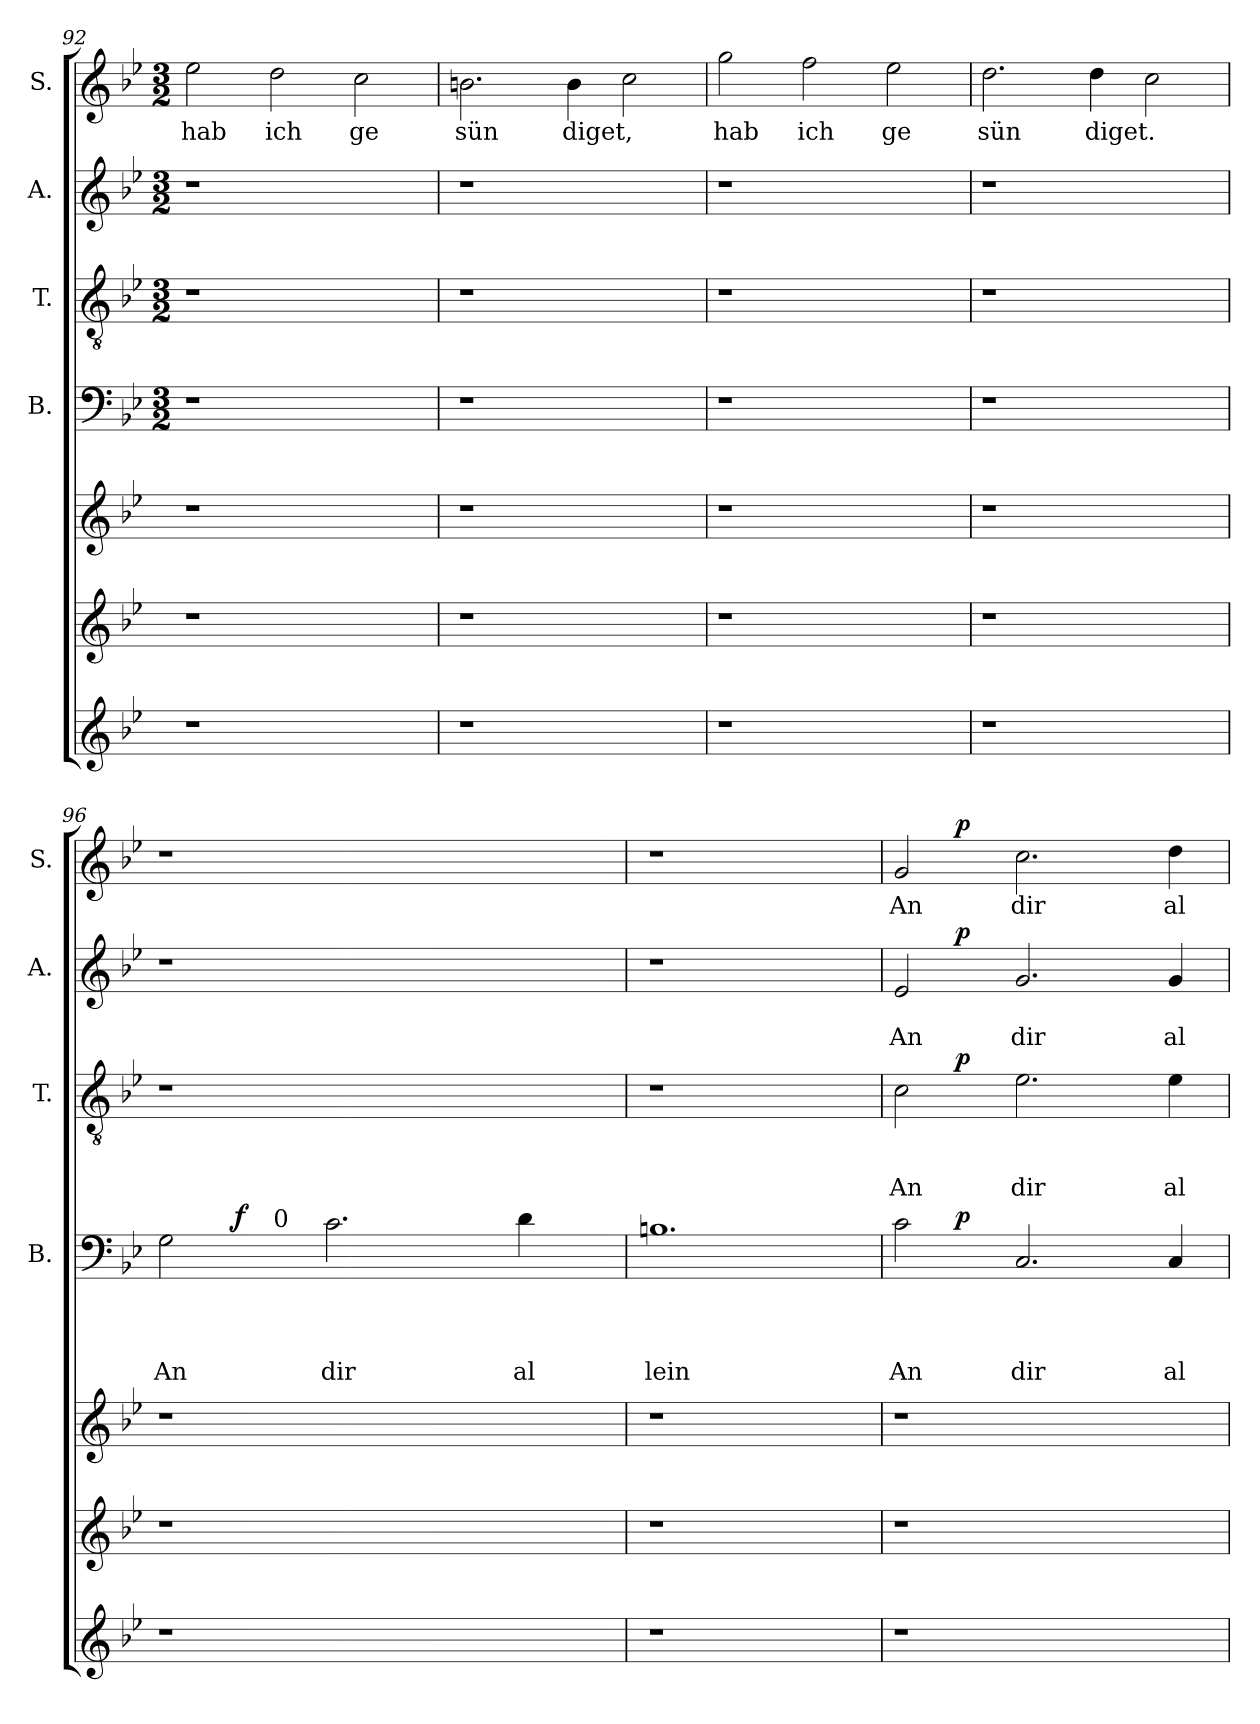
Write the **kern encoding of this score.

**kern	**kern	**kern	**kern	**text	**text	**text	**text	**dynam	**kern	**text	**text	**text	**dynam	**kern	**text	**text	**dynam	**kern	**text	**dynam
*part7	*part6	*part5	*part4	*part4	*part4	*part4	*part4	*part4	*part3	*part3	*part3	*part3	*part3	*part2	*part2	*part2	*part2	*part1	*part1	*part1
*staff7	*staff6	*staff5	*staff4	*staff4	*staff4	*staff4	*staff4	*staff4	*staff3	*staff3	*staff3	*staff3	*staff3	*staff2	*staff2	*staff2	*staff2	*staff1	*staff1	*staff1
*	*	*	*I"B.	*	*	*	*	*	*I"T.	*	*	*	*	*I"A.	*	*	*	*I"S.	*	*
*	*	*	*I'B.	*	*	*	*	*	*I'T.	*	*	*	*	*I'A.	*	*	*	*I'S.	*	*
*clefG2	*clefG2	*clefG2	*clefF4	*	*	*	*	*	*clefGv2	*	*	*	*	*clefG2	*	*	*	*clefG2	*	*
*k[b-e-]	*k[b-e-]	*k[b-e-]	*k[b-e-]	*	*	*	*	*	*k[b-e-]	*	*	*	*	*k[b-e-]	*	*	*	*k[b-e-]	*	*
*B-:	*B-:	*B-:	*B-:	*	*	*	*	*	*B-:	*	*	*	*	*B-:	*	*	*	*B-:	*	*
*	*	*	*M3/2	*	*	*	*	*	*M3/2	*	*	*	*	*M3/2	*	*	*	*M3/2	*	*
=92	=92	=92	=92	=92	=92	=92	=92	=92	=92	=92	=92	=92	=92	=92	=92	=92	=92	=92	=92	=92
!	!	!	!LO:N:vis=1	!	!	!	!	!	!LO:N:vis=1	!	!	!	!	!LO:N:vis=1	!	!	!	!	!LO:LY:b	!
1r	1r	1r	1.r	.	.	.	.	.	1.r	.	.	.	.	1.r	.	.	.	2ee-\	hab	.
!	!	!	!	!	!	!	!	!	!	!	!	!	!	!	!	!	!	!	!LO:LY:b	!
.	.	.	.	.	.	.	.	.	.	.	.	.	.	.	.	.	.	2dd\	ich	.
!	!	!	!	!	!	!	!	!	!	!	!	!	!	!	!	!	!	!	!LO:LY:b	!
2ryy	2ryy	2ryy	.	.	.	.	.	.	.	.	.	.	.	.	.	.	.	2cc\	ge	.
=93	=93	=93	=93	=93	=93	=93	=93	=93	=93	=93	=93	=93	=93	=93	=93	=93	=93	=93	=93	=93
!	!	!	!LO:N:vis=1	!	!	!	!	!	!LO:N:vis=1	!	!	!	!	!LO:N:vis=1	!	!	!	!	!LO:LY:b	!
1r	1r	1r	1.r	.	.	.	.	.	1.r	.	.	.	.	1.r	.	.	.	2.bn\	sün	.
!	!	!	!	!	!	!	!	!	!	!	!	!	!	!	!	!	!	!	!LO:LY:b	!
.	.	.	.	.	.	.	.	.	.	.	.	.	.	.	.	.	.	4b\	diget,	.
2ryy	2ryy	2ryy	.	.	.	.	.	.	.	.	.	.	.	.	.	.	.	2cc\	.	.
=94	=94	=94	=94	=94	=94	=94	=94	=94	=94	=94	=94	=94	=94	=94	=94	=94	=94	=94	=94	=94
!	!	!	!LO:N:vis=1	!	!	!	!	!	!LO:N:vis=1	!	!	!	!	!LO:N:vis=1	!	!	!	!	!LO:LY:b	!
1r	1r	1r	1.r	.	.	.	.	.	1.r	.	.	.	.	1.r	.	.	.	2gg\	hab	.
!	!	!	!	!	!	!	!	!	!	!	!	!	!	!	!	!	!	!	!LO:LY:b	!
.	.	.	.	.	.	.	.	.	.	.	.	.	.	.	.	.	.	2ff\	ich	.
!	!	!	!	!	!	!	!	!	!	!	!	!	!	!	!	!	!	!	!LO:LY:b	!
2ryy	2ryy	2ryy	.	.	.	.	.	.	.	.	.	.	.	.	.	.	.	2ee-\	ge	.
=95	=95	=95	=95	=95	=95	=95	=95	=95	=95	=95	=95	=95	=95	=95	=95	=95	=95	=95	=95	=95
!	!	!	!LO:N:vis=1	!	!	!	!	!	!LO:N:vis=1	!	!	!	!	!LO:N:vis=1	!	!	!	!	!LO:LY:b	!
1r	1r	1r	1.r	.	.	.	.	.	1.r	.	.	.	.	1.r	.	.	.	2.dd\	sün	.
!	!	!	!	!	!	!	!	!	!	!	!	!	!	!	!	!	!	!	!LO:LY:b	!
.	.	.	.	.	.	.	.	.	.	.	.	.	.	.	.	.	.	4dd\	diget.	.
2ryy	2ryy	2ryy	.	.	.	.	.	.	.	.	.	.	.	.	.	.	.	2cc\	.	.
!!LO:PB:g=z
=96	=96	=96	=96	=96	=96	=96	=96	=96	=96	=96	=96	=96	=96	=96	=96	=96	=96	=96	=96	=96
!	!	!	!	!	!	!	!LO:LY:b	!	!LO:N:vis=1	!	!	!	!	!LO:N:vis=1	!	!	!	!LO:N:vis=1	!	!
*	*	*	*^	*	*	*	*	*	*	*	*	*	*	*	*	*	*	*	*	*
*	*	*	*	*^	*	*	*	*	*	*	*	*	*	*	*	*	*	*	*	*	*
1r	1r	1r	2G\	6ryy	6ryy	.	.	.	An	.	1.r	.	.	.	.	1.r	.	.	.	1.r	.	.
.	.	.	.	24..ryy	12ryy	.	.	.	.	.	.	.	.	.	.	.	.	.	.	.	.	.
!	!	!	!	!	!	!	!	!	!	!LO:DY:a	!	!	!	!	!	!	!	!	!	!	!	!
.	.	.	.	3%2ryy	.	.	.	.	.	f	.	.	.	.	.	.	.	.	.	.	.	.
.	.	.	.	.	24ryy	.	.	.	.	.	.	.	.	.	.	.	.	.	.	.	.	.
.	.	.	.	.	96ryy	.	.	.	.	.	.	.	.	.	.	.	.	.	.	.	.	.
!	!	!	!	!	!LO:TX:a:t=0	!	!	!	!	!	!	!	!	!	!	!	!	!	!	!	!	!
.	.	.	.	.	3%2ryy	.	.	.	.	.	.	.	.	.	.	.	.	.	.	.	.	.
!	!	!	!	!	!	!	!	!	!LO:LY:b	!	!	!	!	!	!	!	!	!	!	!	!	!
.	.	.	2.c\	.	.	.	.	.	dir	.	.	.	.	.	.	.	.	.	.	.	.	.
.	.	.	.	3ryy	.	.	.	.	.	.	.	.	.	.	.	.	.	.	.	.	.	.
.	.	.	.	.	3ryy	.	.	.	.	.	.	.	.	.	.	.	.	.	.	.	.	.
2ryy	2ryy	2ryy	.	.	.	.	.	.	.	.	.	.	.	.	.	.	.	.	.	.	.	.
.	.	.	.	6ryy	.	.	.	.	.	.	.	.	.	.	.	.	.	.	.	.	.	.
!	!	!	!	!	!	!	!	!	!LO:LY:b	!	!	!	!	!	!	!	!	!	!	!	!	!
.	.	.	4d\	.	.	.	.	.	al	.	.	.	.	.	.	.	.	.	.	.	.	.
.	.	.	.	.	6ryy	.	.	.	.	.	.	.	.	.	.	.	.	.	.	.	.	.
.	.	.	.	12ryy	.	.	.	.	.	.	.	.	.	.	.	.	.	.	.	.	.	.
.	.	.	.	.	48.ryy	.	.	.	.	.	.	.	.	.	.	.	.	.	.	.	.	.
.	.	.	.	96ryy	.	.	.	.	.	.	.	.	.	.	.	.	.	.	.	.	.	.
=97	=97	=97	=97	=97	=97	=97	=97	=97	=97	=97	=97	=97	=97	=97	=97	=97	=97	=97	=97	=97	=97	=97
!	!	!	!	!	!	!	!	!	!LO:LY:b	!	!LO:N:vis=1	!	!	!	!	!LO:N:vis=1	!	!	!	!LO:N:vis=1	!	!
*	*	*	*v	*v	*v	*	*	*	*	*	*	*	*	*	*	*	*	*	*	*	*	*
1r	1r	1r	1.Bn	.	.	.	lein	.	1.r	.	.	.	.	1.r	.	.	.	1.r	.	.
2ryy	2ryy	2ryy	.	.	.	.	.	.	.	.	.	.	.	.	.	.	.	.	.	.
=98	=98	=98	=98	=98	=98	=98	=98	=98	=98	=98	=98	=98	=98	=98	=98	=98	=98	=98	=98	=98
!	!	!	!	!	!	!	!	!	!	!	!	!	!	!LO:TX:a:t=c	!	!	!	!	!	!
!	!	!	!	!	!	!	!	!	!LO:TX:a:t=c	!	!	!	!	!	!	!	!	!	!	!
!	!	!	!LO:TX:a:t=c	!	!	!	!	!	!	!	!	!	!	!	!	!	!	!	!	!
!	!	!	!	!	!	!	!LO:LY:b	!	!	!	!	!LO:LY:b	!	!	!	!LO:LY:b	!	!	!LO:LY:b	!
*	*	*	*^	*	*	*	*	*	*^	*	*	*	*	*^	*	*	*	*^	*	*
1r	1r	1r	2c\	4ryy	.	.	.	An	.	2c\	4ryy	.	.	An	.	2e-/	4ryy	.	An	.	2g/	4ryy	An	.
!	!	!	!	!	!	!	!	!	!LO:DY:a	!	!	!	!	!	!LO:DY:a	!	!	!	!	!LO:DY:a	!	!	!	!LO:DY:a
.	.	.	.	1ryy	.	.	.	.	p	.	1ryy	.	.	.	p	.	1ryy	.	.	p	.	1ryy	.	p
!	!	!	!	!	!	!	!	!LO:LY:b	!	!	!	!	!	!LO:LY:b	!	!	!	!	!LO:LY:b	!	!	!	!LO:LY:b	!
.	.	.	2.C/	.	.	.	.	dir	.	2.e-\	.	.	.	dir	.	2.g/	.	.	dir	.	2.cc\	.	dir	.
2ryy	2ryy	2ryy	.	.	.	.	.	.	.	.	.	.	.	.	.	.	.	.	.	.	.	.	.	.
!	!	!	!	!	!	!	!	!LO:LY:b	!	!	!	!	!	!LO:LY:b	!	!	!	!	!LO:LY:b	!	!	!	!LO:LY:b	!
.	.	.	4C/	4ryy	.	.	.	al	.	4e-\	4ryy	.	.	al	.	4g/	4ryy	.	al-	.	4dd\	4ryy	al	.
*	*	*	*v	*v	*	*	*	*	*	*	*	*	*	*	*	*v	*v	*	*	*	*v	*v	*	*
*	*	*	*	*	*	*	*	*	*v	*v	*	*	*	*	*	*	*	*	*	*	*
=	=	=	=	=	=	=	=	=	=	=	=	=	=	=	=	=	=	=	=	=
*-	*-	*-	*-	*-	*-	*-	*-	*-	*-	*-	*-	*-	*-	*-	*-	*-	*-	*-	*-	*-
